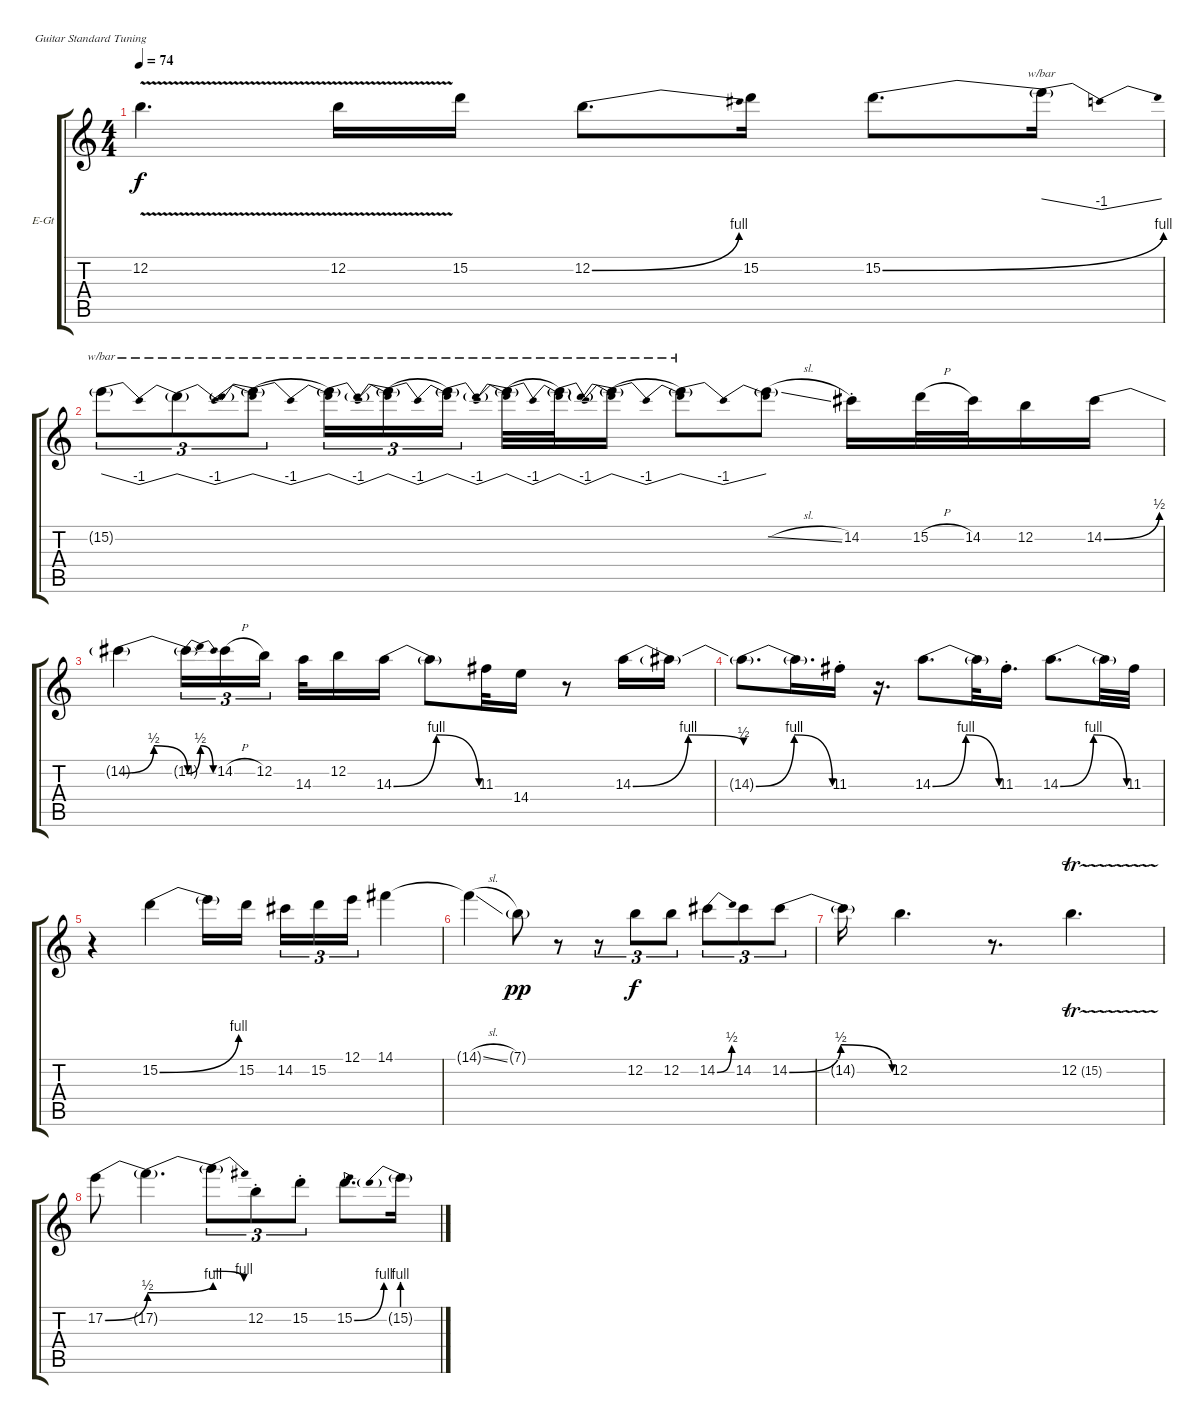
\bracketExtendMode groupsimilarinstruments
\firstSystemTrackNameOrientation horizontal
\otherSystemsTrackNameOrientation horizontal
\track ("Guitar" "E-Gt") {instrument overdrivenguitar}
\staff {score tabs}
\tuning (E4 B3 G3 D3 A2 E2)
\ts (4 4)
\tempo 74
\clef g2
\ks c
12.2{v}.4{d dy f} 12.2{v}.16 15.2.16 12.2{be (bend 0 0 25.8 4)}.8{d} 15.2.16 15.2{be (bend 0 0 24.599999999999998 4)}.8{d} 15.2{t}.16{tbe (dip default 0 0 7.199999999999999 -4 7.8 -4 18.599999999999998 0)} |
15.2{t}.8{tu (3 2) tbe (dip default 0 0 8.4 -4 9 -4 16.8 0)} 15.2{t}.8{tu (3 2) tbe (dip default 0 0 7.8 -4 9.6 -4 18.599999999999998 0)} 15.2{be (prebend 0 4 60 4) t}.8{tu (3 2) tbe (dip default 0 0 7.199999999999999 -4 7.8 -4 12.6 0)} 15.2{t}.16{tu (3 2) tbe (dip default 0 0 7.8 -4 8.4 -4 15.6 0)} 15.2{be (prebend 0 4 60 4) t}.16{tu (3 2) tbe (dip default 0 0 7.199999999999999 -4 7.8 -4 15.6 0)} 15.2{t}.16{tu (3 2) tbe (dip default 0 0 7.199999999999999 -4 7.8 -4 15.6 0)} 15.2{be (prebend 0 4 60 4) t}.32{tbe (dip default 0 0 7.199999999999999 -4 7.8 -4 16.8 0)} 15.2{t}.32{tbe (dip default 0 0 7.199999999999999 -4 7.8 -4 16.8 0)} 15.2{be (prebend 0 4 60 4) t}.16{tbe (dip default 0 0 7.199999999999999 -4 7.8 -4 16.8 0)} 15.2{t}.8{tbe (dip default 0 0 6.6 -4 7.199999999999999 -4 11.4 0)} 15.2{sl t}.8 14.2{st}.16 15.2{h}.32 14.2.32 12.2.16 14.2{be (bend 0 0 60 2)}.16 |
14.2{be (bendrelease 0 0 21 2 47.4 2 59.4 0) t}.4 14.2{be (bendrelease 0 0 21.599999999999998 2 46.199999999999996 2 56.4 0) t}.16{tu (3 2)} 14.2{h}.16{tu (3 2)} 12.2.16{tu (3 2)} 14.3.32 12.2.16 14.3{be (bendrelease 0 0 10.2 4 47.4 4 59.4 0)}.16 14.3{t}.8 11.3.32 14.4.16 r.8 14.3{be (bendrelease 0 0 16.2 4 51.6 4 60 2)}.16 14.3{t}.16 |
14.3{be (bendrelease 0 0 5.3999999999999995 4 50.4 4 59.4 0) t}.8{d beam merge} 14.3{t}.16{d beam merge} 11.3{st}.16{beam split} r.16{d} 14.3{be (bendrelease 0 0 10.2 4 52.8 4 59.4 0)}.8{d beam merge} 14.3{t}.32{beam merge} 11.3{st}.16{d} 14.3{be (bendrelease 0 0 10.2 4 54.6 4 59.4 0)}.8{d} 14.3{t}.32 11.3.32 |
r.4 15.2{be (bend 0 0 15 4)}.4 15.2{t}.16 15.2.16 14.2.16{tu (3 2)} 15.2.16{tu (3 2)} 12.1.16{tu (3 2)} 14.1.4 |
14.1{sl t}.4 7.1{g}.8{dy pp} r.8 r.8{tu (3 2)} 12.2.8{tu (3 2) dy f} 12.2.8{tu (3 2)} 14.2{be (bend 0 0 14.399999999999999 2)}.8{tu (3 2)} 14.2.8{tu (3 2)} 14.2{be (bendrelease 0 0 7.8 2 18 2 22.2 0)}.8{tu (3 2)} |
14.2{t}.16 12.2.4{d} r.8{d} 12.2{tr (15 16)}.4{d} |
17.2{be (bend 0.6 0 55.199999999999996 2)}.8 17.2{be (bend 0 2 29.4 4) t}.4{d} 17.2{be (release 0 6 60 4) t}.8{tu (3 2)} 12.2{st}.8{tu (3 2)} 15.2{st}.8{tu (3 2)} 15.2{be (bend 0 0 15 4)}.8{d} 15.2{be (prebend 0 4 60 4) g}.16
